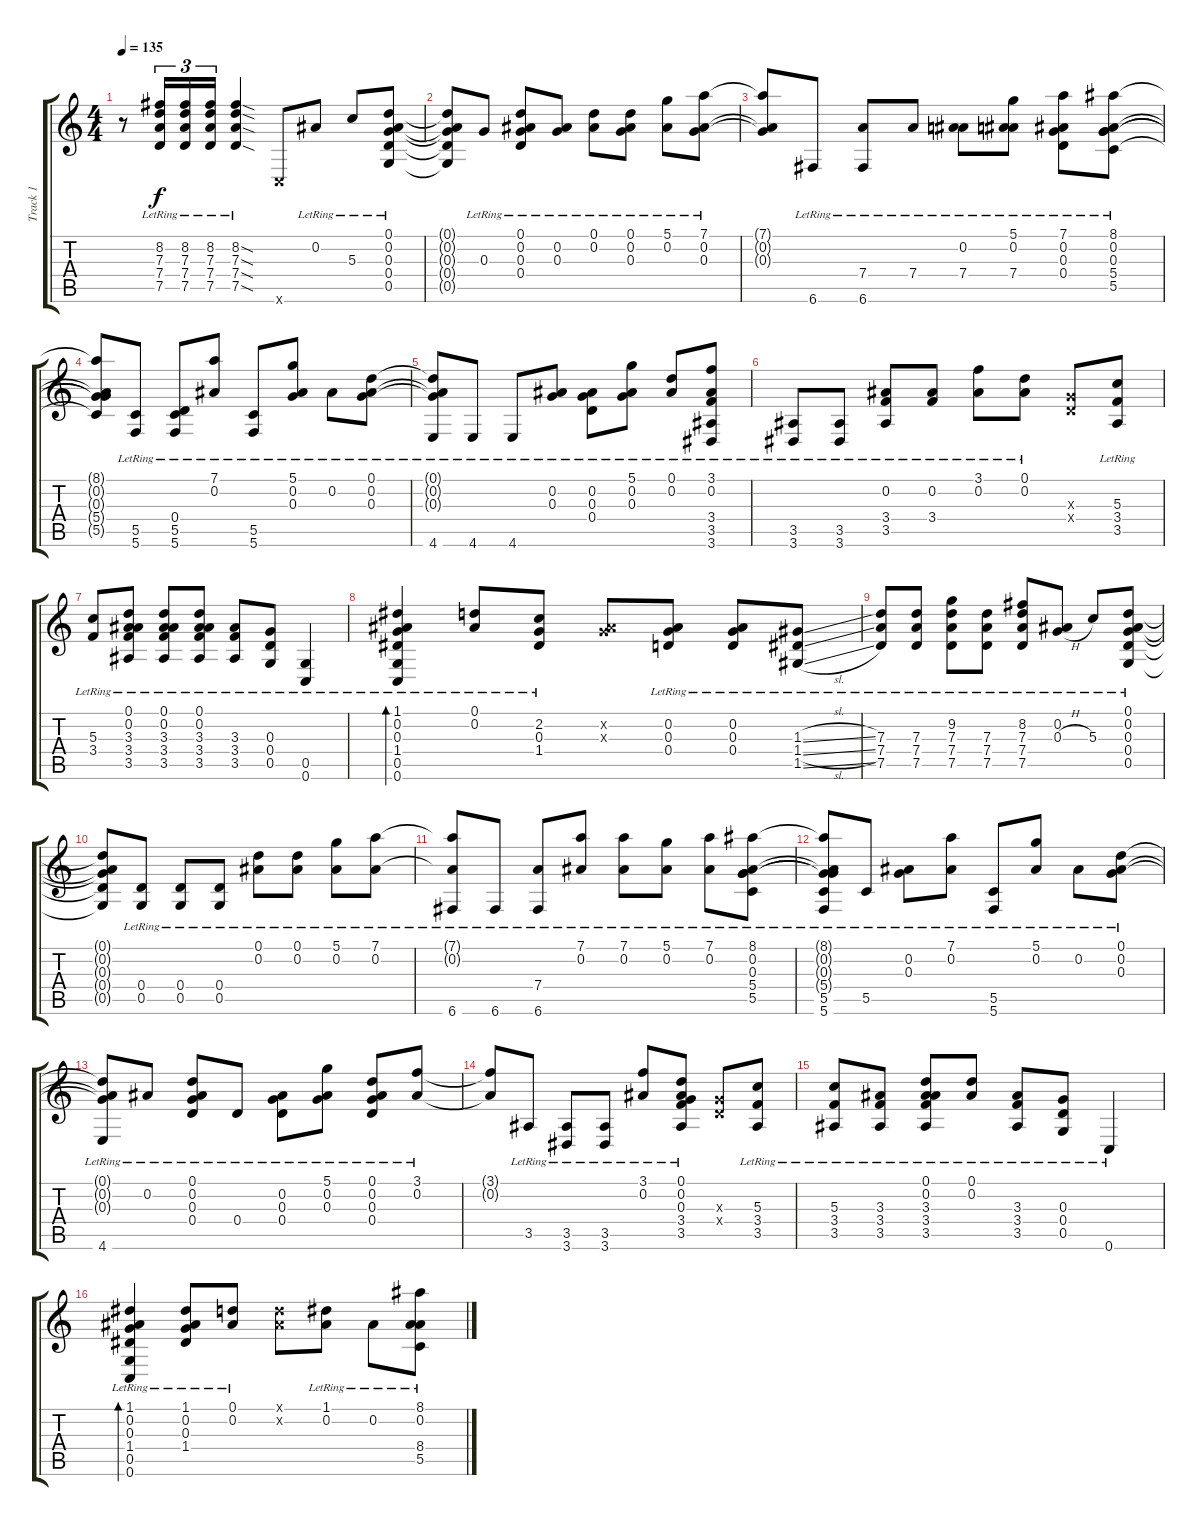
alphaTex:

\track ("Track 1" "Track 1") {instrument acousticguitarsteel}
\staff {score tabs}
\tuning (D4 Bb3 G3 D3 G2 C2) {hide}
\ts (4 4)
\tempo 135
\clef g2
\ks c
r.8{dy f} (8.2{lr} 7.3{lr} 7.4{lr} 7.5{lr}).16{tu (3 2)} (8.2{lr} 7.3{lr} 7.4{lr} 7.5{lr}).16{tu (3 2)} (8.2{lr} 7.3{lr} 7.4{lr} 7.5{lr}).16{tu (3 2)} (8.2{sod lr} 7.3{sod lr} 7.4{sod lr} 7.5{sod lr}).4 0.6{x}.8 0.2{lr}.8 5.3{lr}.8 (0.1{lr} 0.2{lr} 0.3{lr} 0.4{lr} 0.5{lr}).8 |
(0.1{t} 0.2{t} 0.3{t} 0.4{t} 0.5{t}).8 0.3{lr}.8 (0.1{lr} 0.2{lr} 0.3{lr} 0.4{lr}).8 (0.2{lr} 0.3{lr}).8 (0.1{lr} 0.2{lr}).8 (0.1{lr} 0.2{lr} 0.3{lr}).8 (5.1{lr} 0.2{lr}).8 (7.1{lr} 0.2{lr} 0.3{lr}).8 |
(7.1{t} 0.2{t} 0.3{t}).8 6.6{lr}.8 (7.4{lr} 6.6{lr}).8 7.4{lr}.8 (0.2{lr} 7.4{lr}).8 (5.1{lr} 0.2{lr} 7.4{lr}).8 (7.1{lr} 0.2{lr} 0.3{lr} 0.4{lr}).8 (8.1{lr} 0.2{lr} 0.3{lr} 5.4{lr} 5.5{lr}).8 |
(8.1{t} 0.2{t} 0.3{t} 5.4{t} 5.5{t}).8 (5.5{lr} 5.6{lr}).8 (0.4{lr} 5.5{lr} 5.6{lr}).8 (7.1{lr} 0.2{lr}).8 (5.5{lr} 5.6{lr}).8 (5.1{lr} 0.2{lr} 0.3{lr}).8 0.2{lr}.8 (0.1{lr} 0.2{lr} 0.3{lr}).8 |
(0.1{t} 0.2{t} 0.3{t} 4.6{lr}).8 4.6{lr}.8 4.6{lr}.8 (0.2{lr} 0.3{lr}).8 (0.2{lr} 0.3{lr} 0.4{lr}).8 (5.1{lr} 0.2{lr} 0.3{lr}).8 (0.1{lr} 0.2{lr}).8 (3.1{lr} 0.2{lr} 3.4{lr} 3.5{lr} 3.6{lr}).8 |
(3.5{lr} 3.6{lr}).8 (3.5{lr} 3.6{lr}).8 (0.2{lr} 3.4{lr} 3.5{lr}).8 (0.2{lr} 3.4{lr}).8 (3.1{lr} 0.2{lr}).8 (0.1{lr} 0.2{lr}).8 (0.3{x} 0.4{x}).8 (5.3{lr} 3.4{lr} 3.5{lr}).8 |
(5.3{lr} 3.4{lr}).8 (0.1{lr} 0.2{lr} 3.3{lr} 3.4{lr} 3.5{lr}).8 (0.1{lr} 0.2{lr} 3.3{lr} 3.4{lr} 3.5{lr}).8 (0.1{lr} 0.2{lr} 3.3{lr} 3.4{lr} 3.5{lr}).8 (3.3{lr} 3.4{lr} 3.5{lr}).8 (0.3{lr} 0.4{lr} 0.5{lr}).8 (0.5{lr} 0.6{lr}).4 |
(1.1{lr} 0.2{lr} 0.3{lr} 1.4{lr} 0.5{lr} 0.6{lr}).4{bd 60} (0.1{lr} 0.2{lr}).8 (2.2{lr} 0.3{lr} 1.4{lr}).8 (0.2{x} 0.3{x}).8 (0.2{lr} 0.3{lr} 0.4{lr}).8 (0.2{lr} 0.3{lr} 0.4{lr}).8 (1.3{sl lr} 1.4{sl lr} 1.5{sl lr}).8 |
(7.3{lr} 7.4{lr} 7.5{lr}).8 (7.3{lr} 7.4{lr} 7.5{lr}).8 (9.2{lr} 7.3{lr} 7.4{lr} 7.5{lr}).8 (7.3{lr} 7.4{lr} 7.5{lr}).8 (8.2{lr} 7.3{lr} 7.4{lr} 7.5{lr}).8 (0.2{lr} 0.3{h lr}).8 5.3{lr}.8 (0.1{lr} 0.2{lr} 0.3{lr} 0.4{lr} 0.5{lr}).8 |
(0.1{t} 0.2{t} 0.3{t} 0.4{t} 0.5{t}).8 (0.4{lr} 0.5{lr}).8 (0.4{lr} 0.5{lr}).8 (0.4{lr} 0.5{lr}).8 (0.1{lr} 0.2{lr}).8 (0.1{lr} 0.2{lr}).8 (5.1{lr} 0.2{lr}).8 (7.1{lr} 0.2{lr}).8 |
(7.1{t} 0.2{t} 6.6{lr}).8 6.6{lr}.8 (7.4{lr} 6.6{lr}).8 (7.1{lr} 0.2{lr}).8 (7.1{lr} 0.2{lr}).8 (5.1{lr} 0.2{lr}).8 (7.1{lr} 0.2{lr}).8 (8.1{lr} 0.2{lr} 0.3{lr} 5.4{lr} 5.5{lr}).8 |
(8.1{t} 0.2{t} 0.3{t} 5.4{t} 5.5{lr} 5.6{lr}).8 5.5{lr}.8 (0.2{lr} 0.3{lr}).8 (7.1{lr} 0.2{lr}).8 (5.5{lr} 5.6{lr}).8 (5.1{lr} 0.2{lr}).8 0.2{lr}.8 (0.1{lr} 0.2{lr} 0.3{lr}).8 |
(0.1{t} 0.2{t} 0.3{t} 4.6{lr}).8 0.2{lr}.8 (0.1{lr} 0.2{lr} 0.3{lr} 0.4{lr}).8 0.4{lr}.8 (0.2{lr} 0.3{lr} 0.4{lr}).8 (5.1{lr} 0.2{lr} 0.3{lr}).8 (0.1{lr} 0.2{lr} 0.3{lr} 0.4{lr}).8 (3.1{lr} 0.2{lr}).8 |
(3.1{t} 0.2{t}).8 3.5{lr}.8 (3.5{lr} 3.6{lr}).8 (3.5{lr} 3.6{lr}).8 (3.1{lr} 0.2{lr}).8 (0.1{lr} 0.2{lr} 0.3{lr} 3.4{lr} 3.5{lr}).8 (0.3{x} 0.4{x}).8 (5.3{lr} 3.4{lr} 3.5{lr}).8 |
(5.3{lr} 3.4{lr} 3.5{lr}).8 (3.3{lr} 3.4{lr} 3.5{lr}).8 (0.1{lr} 0.2{lr} 3.3{lr} 3.4{lr} 3.5{lr}).8 (0.1{lr} 0.2{lr}).8 (3.3{lr} 3.4{lr} 3.5{lr}).8 (0.3{lr} 0.4{lr} 0.5{lr}).8 0.6{lr}.4 |
(1.1{lr} 0.2{lr} 0.3{lr} 1.4{lr} 0.5{lr} 0.6{lr}).4{bd 60} (1.1{lr} 0.2{lr} 0.3{lr} 1.4{lr}).8 (0.1{lr} 0.2{lr}).8 (0.1{x} 0.2{x}).8 (1.1{lr} 0.2{lr}).8 0.2{lr}.8 (8.1{lr} 0.2{lr} 8.4{lr} 5.5{lr}).8
